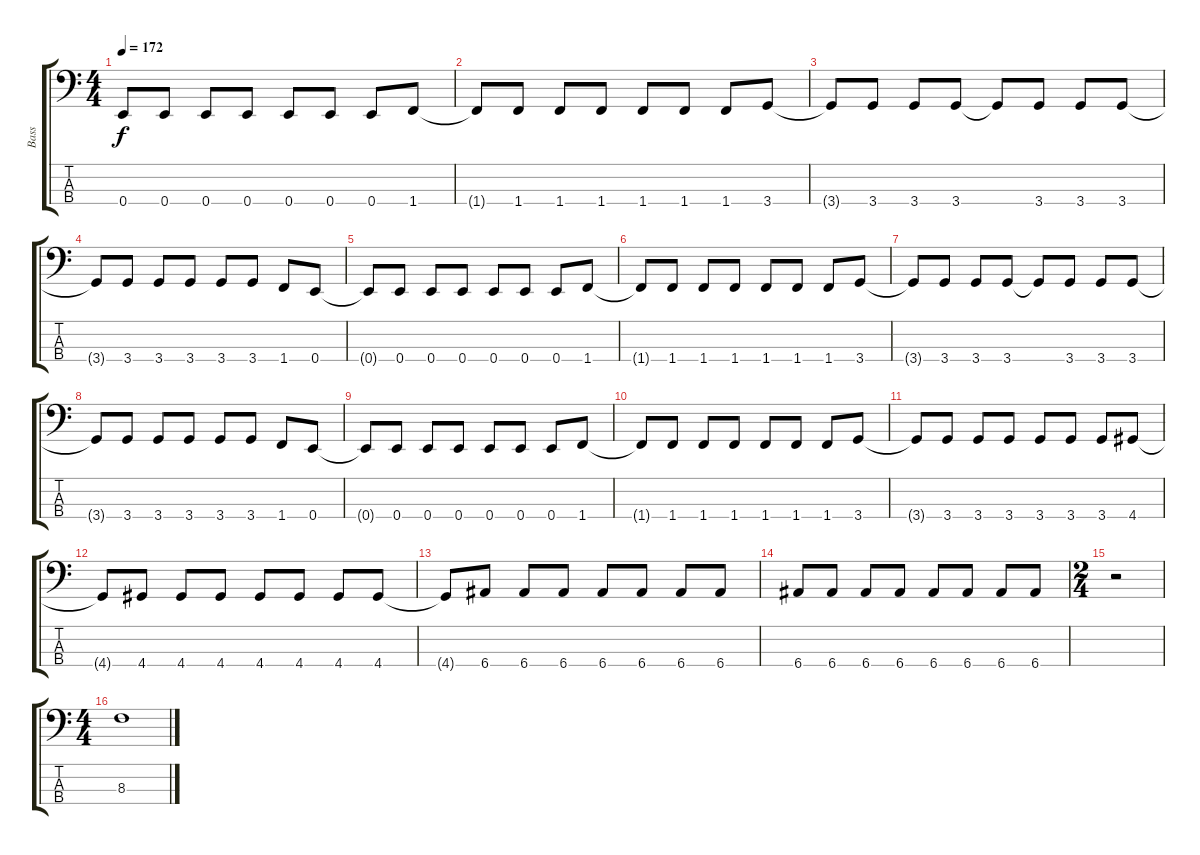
\track ("Bass" "Bass") {instrument electricbassfinger}
\staff {score tabs}
\tuning (G2 D2 A1 E1) {hide}
\ts (4 4)
\tempo 172
\clef f4
\ks c
0.4{t}.8{dy f} 0.4.8 0.4.8 0.4.8 0.4.8 0.4.8 0.4.8 1.4.8 |
1.4{t}.8 1.4.8 1.4.8 1.4.8 1.4.8 1.4.8 1.4.8 3.4.8 |
3.4{t}.8 3.4.8 3.4.8 3.4.8 3.4{t}.8 3.4.8 3.4.8 3.4.8 |
3.4{t}.8 3.4.8 3.4.8 3.4.8 3.4.8 3.4.8 1.4.8 0.4.8 |
0.4{t}.8 0.4.8 0.4.8 0.4.8 0.4.8 0.4.8 0.4.8 1.4.8 |
1.4{t}.8 1.4.8 1.4.8 1.4.8 1.4.8 1.4.8 1.4.8 3.4.8 |
3.4{t}.8 3.4.8 3.4.8 3.4.8 3.4{t}.8 3.4.8 3.4.8 3.4.8 |
3.4{t}.8 3.4.8 3.4.8 3.4.8 3.4.8 3.4.8 1.4.8 0.4.8 |
0.4{t}.8 0.4.8 0.4.8 0.4.8 0.4.8 0.4.8 0.4.8 1.4.8 |
1.4{t}.8 1.4.8 1.4.8 1.4.8 1.4.8 1.4.8 1.4.8 3.4.8 |
3.4{t}.8 3.4.8 3.4.8 3.4.8 3.4.8 3.4.8 3.4.8 4.4.8 |
4.4{t}.8 4.4.8 4.4.8 4.4.8 4.4.8 4.4.8 4.4.8 4.4.8 |
4.4{t}.8 6.4.8 6.4.8 6.4.8 6.4.8 6.4.8 6.4.8 6.4.8 |
6.4.8 6.4.8 6.4.8 6.4.8 6.4.8 6.4.8 6.4.8 6.4.8 |
\ts (2 4)
r.2 |
\ts (4 4)
8.3.1
